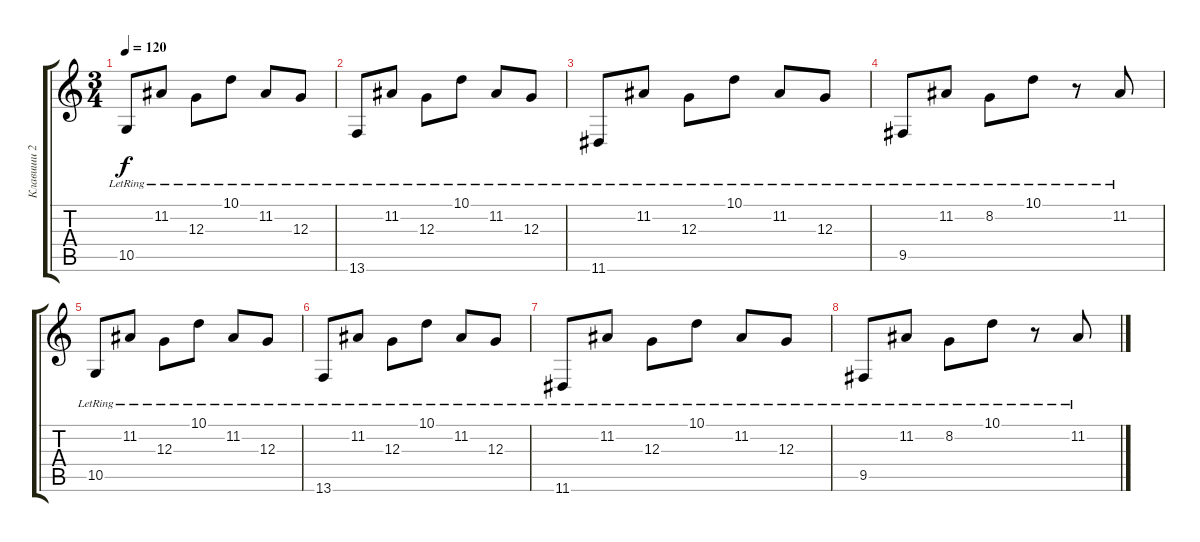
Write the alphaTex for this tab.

\track ("Клавиши 2" "Клавиши 2") {instrument acousticgrandpiano}
\staff {score tabs}
\tuning (E4 B3 G3 D3 A2 E2) {hide}
\ts (3 4)
\tempo 120
\clef g2
\ks c
10.5{lr}.8{dy f volume 8} 11.2{lr}.8 12.3{lr}.8 10.1{lr}.8 11.2{lr}.8 12.3{lr}.8 |
13.6{lr}.8 11.2{lr}.8 12.3{lr}.8 10.1{lr}.8 11.2{lr}.8 12.3{lr}.8 |
11.6{lr}.8 11.2{lr}.8 12.3{lr}.8 10.1{lr}.8 11.2{lr}.8 12.3{lr}.8 |
9.5{lr}.8 11.2{lr}.8 8.2{lr}.8 10.1{lr}.8 r.8 11.2{lr}.8 |
10.5{lr}.8{volume 0} 11.2{lr}.8 12.3{lr}.8 10.1{lr}.8 11.2{lr}.8 12.3{lr}.8 |
13.6{lr}.8 11.2{lr}.8 12.3{lr}.8 10.1{lr}.8 11.2{lr}.8 12.3{lr}.8 |
11.6{lr}.8 11.2{lr}.8 12.3{lr}.8 10.1{lr}.8 11.2{lr}.8 12.3{lr}.8 |
9.5{lr}.8 11.2{lr}.8 8.2{lr}.8 10.1{lr}.8 r.8 11.2{lr}.8
